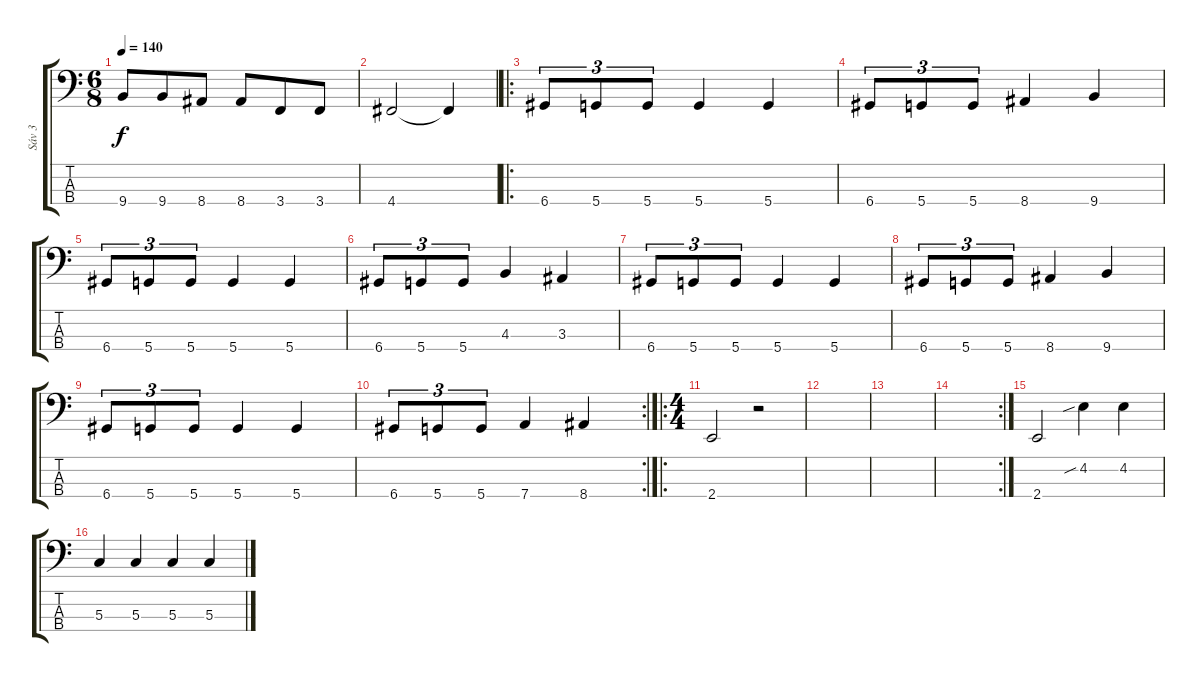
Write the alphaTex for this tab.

\track ("Sáv 3" "Sáv 3") {instrument electricbasspick}
\staff {score tabs}
\tuning (F2 C2 G1 D1) {hide}
\ts (6 8)
\tempo 140
\clef f4
\ks c
9.4.8{dy f} 9.4.8 8.4.8 8.4.8 3.4.8 3.4.8 |
4.4.2 4.4{t}.4 |
\ro
6.4.8{tu (3 2)} 5.4.8{tu (3 2)} 5.4.8{tu (3 2)} 5.4.4 5.4.4 |
6.4.8{tu (3 2)} 5.4.8{tu (3 2)} 5.4.8{tu (3 2)} 8.4.4 9.4.4 |
6.4.8{tu (3 2)} 5.4.8{tu (3 2)} 5.4.8{tu (3 2)} 5.4.4 5.4.4 |
6.4.8{tu (3 2)} 5.4.8{tu (3 2)} 5.4.8{tu (3 2)} 4.3.4 3.3.4 |
6.4.8{tu (3 2)} 5.4.8{tu (3 2)} 5.4.8{tu (3 2)} 5.4.4 5.4.4 |
6.4.8{tu (3 2)} 5.4.8{tu (3 2)} 5.4.8{tu (3 2)} 8.4.4 9.4.4 |
6.4.8{tu (3 2)} 5.4.8{tu (3 2)} 5.4.8{tu (3 2)} 5.4.4 5.4.4 |
\rc 2
6.4.8{tu (3 2)} 5.4.8{tu (3 2)} 5.4.8{tu (3 2)} 7.4.4 8.4.4 |
\ro
\ts (4 4)
2.4.2 r.2 |
|
|
\rc 2
|
2.4.2 4.2{sib}.4 4.2.4 |
5.3.4 5.3.4 5.3.4 5.3.4
